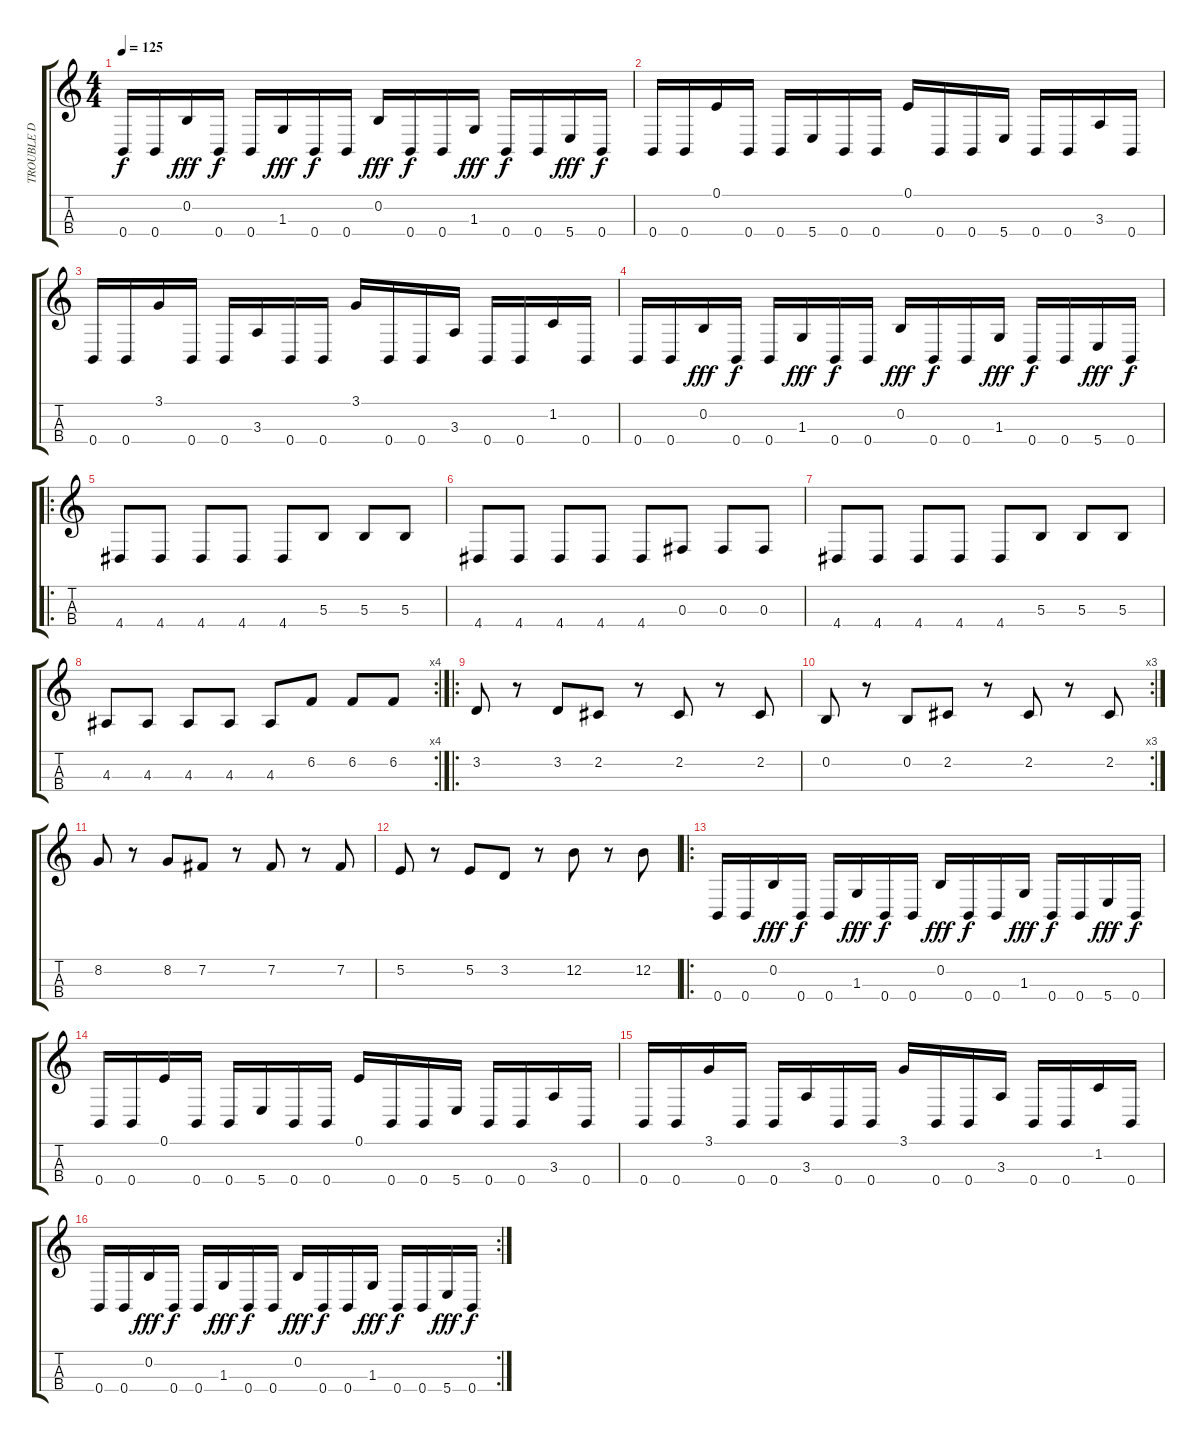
\track ("TROUBLE D   BASS" "TROUBLE D ") {instrument electricbasspick}
\staff {score tabs}
\tuning (E3 B2 Gb2 B1) {hide}
\ts (4 4)
\tempo 125
\clef g2
\ks c
0.4.16{dy f} 0.4.16 0.2.16{dy fff} 0.4.16{dy f} 0.4.16 1.3.16{dy fff} 0.4.16{dy f} 0.4.16 0.2.16{dy fff} 0.4.16{dy f} 0.4.16 1.3.16{dy fff} 0.4.16{dy f} 0.4.16 5.4.16{dy fff} 0.4.16{dy f} |
0.4.16 0.4.16 0.1.16 0.4.16 0.4.16 5.4.16 0.4.16 0.4.16 0.1.16 0.4.16 0.4.16 5.4.16 0.4.16 0.4.16 3.3.16 0.4.16 |
0.4.16 0.4.16 3.1.16 0.4.16 0.4.16 3.3.16 0.4.16 0.4.16 3.1.16 0.4.16 0.4.16 3.3.16 0.4.16 0.4.16 1.2.16 0.4.16 |
0.4.16 0.4.16 0.2.16{dy fff} 0.4.16{dy f} 0.4.16 1.3.16{dy fff} 0.4.16{dy f} 0.4.16 0.2.16{dy fff} 0.4.16{dy f} 0.4.16 1.3.16{dy fff} 0.4.16{dy f} 0.4.16 5.4.16{dy fff} 0.4.16{dy f} |
\ro
4.4.8 4.4.8 4.4.8 4.4.8 4.4.8 5.3.8 5.3.8 5.3.8 |
4.4.8 4.4.8 4.4.8 4.4.8 4.4.8 0.3.8 0.3.8 0.3.8 |
4.4.8 4.4.8 4.4.8 4.4.8 4.4.8 5.3.8 5.3.8 5.3.8 |
\rc 4
4.3.8 4.3.8 4.3.8 4.3.8 4.3.8 6.2.8 6.2.8 6.2.8 |
\ro
3.2.8 r.8 3.2.8 2.2.8 r.8 2.2.8 r.8 2.2.8 |
\rc 3
0.2.8 r.8 0.2.8 2.2.8 r.8 2.2.8 r.8 2.2.8 |
8.2.8 r.8 8.2.8 7.2.8 r.8 7.2.8 r.8 7.2.8 |
5.2.8 r.8 5.2.8 3.2.8 r.8 12.2.8 r.8 12.2.8 |
\ro
0.4.16 0.4.16 0.2.16{dy fff} 0.4.16{dy f} 0.4.16 1.3.16{dy fff} 0.4.16{dy f} 0.4.16 0.2.16{dy fff} 0.4.16{dy f} 0.4.16 1.3.16{dy fff} 0.4.16{dy f} 0.4.16 5.4.16{dy fff} 0.4.16{dy f} |
0.4.16 0.4.16 0.1.16 0.4.16 0.4.16 5.4.16 0.4.16 0.4.16 0.1.16 0.4.16 0.4.16 5.4.16 0.4.16 0.4.16 3.3.16 0.4.16 |
0.4.16 0.4.16 3.1.16 0.4.16 0.4.16 3.3.16 0.4.16 0.4.16 3.1.16 0.4.16 0.4.16 3.3.16 0.4.16 0.4.16 1.2.16 0.4.16 |
\rc 2
0.4.16 0.4.16 0.2.16{dy fff} 0.4.16{dy f} 0.4.16 1.3.16{dy fff} 0.4.16{dy f} 0.4.16 0.2.16{dy fff} 0.4.16{dy f} 0.4.16 1.3.16{dy fff} 0.4.16{dy f} 0.4.16 5.4.16{dy fff} 0.4.16{dy f}
